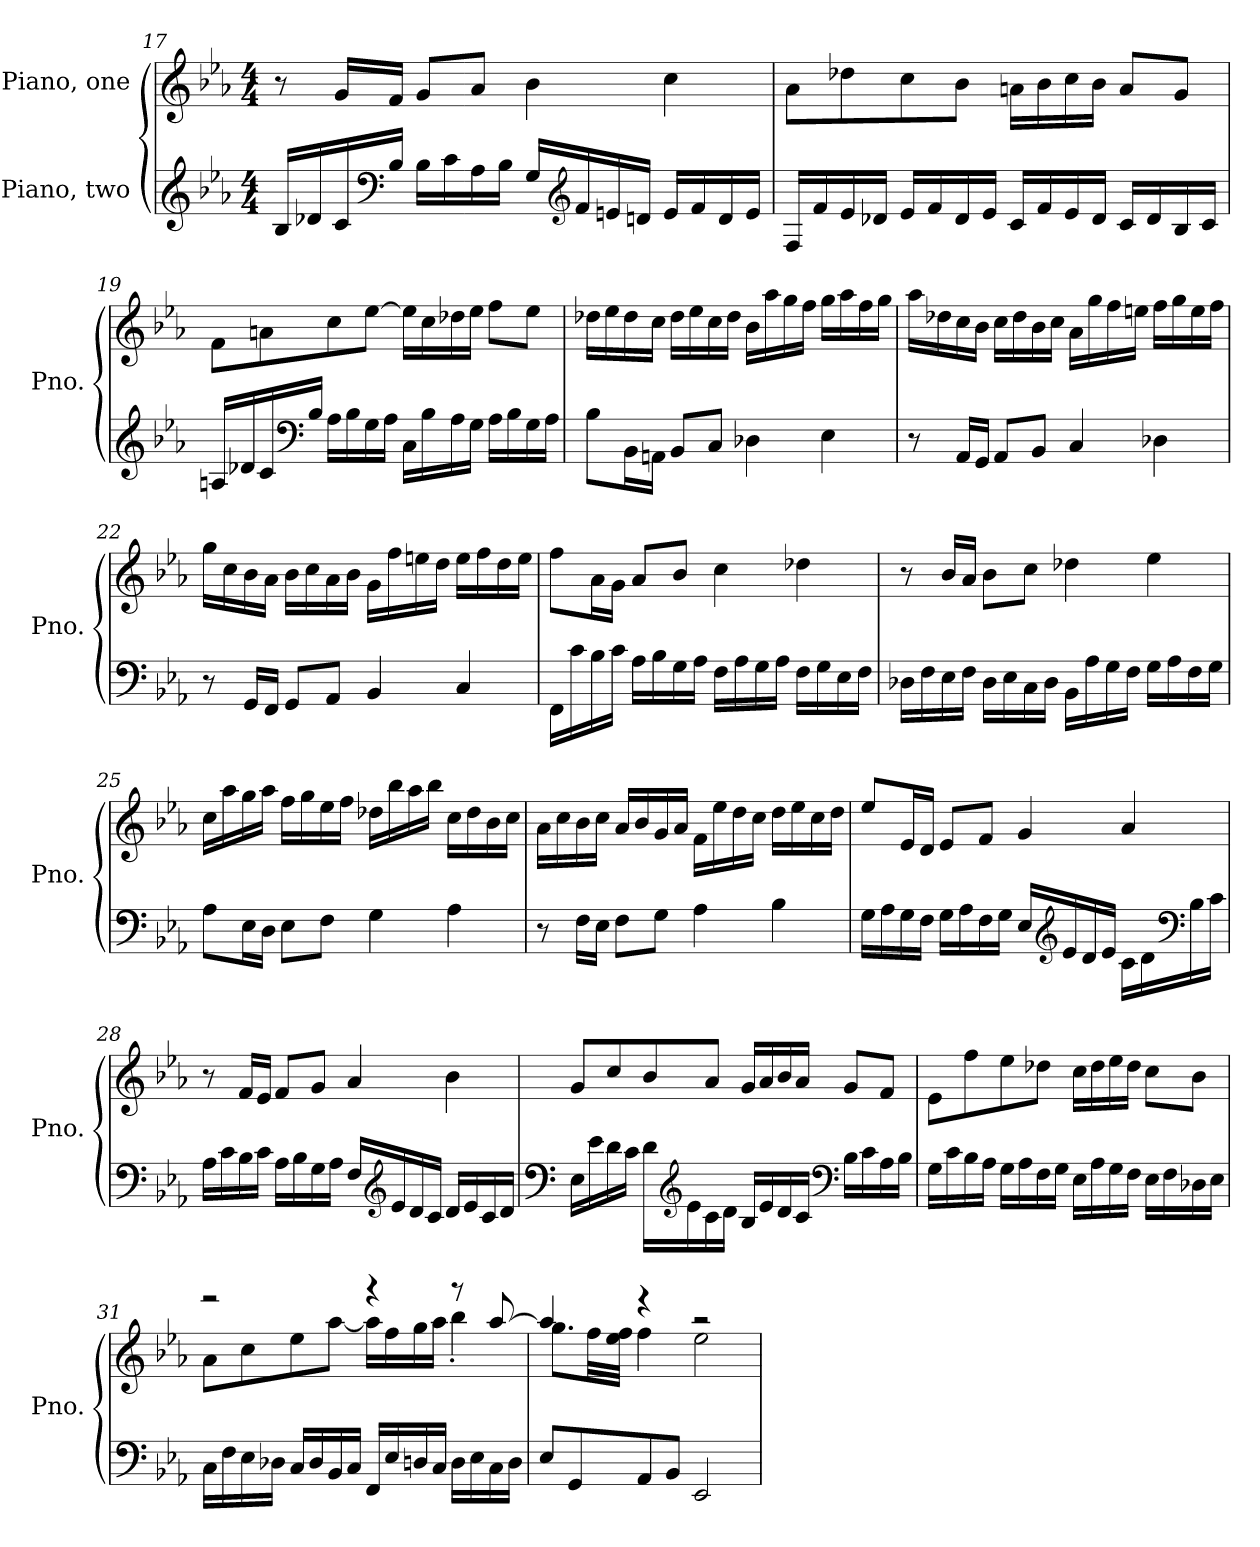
**kern	**kern
*part2	*part1
*staff2	*staff1
*I"Piano, two	*I"Piano, one
*I'Pno.	*I'Pno.
!!LO:LB:g=z
*clefG2	*clefG2
*k[b-e-a-]	*k[b-e-a-]
*M4/4	*M4/4
=17	=17
16B-/LL	8r
16d-X/	.
16c/	16g/LL
*clefF4	*
16B-/JJ	16f/JJ
16B-\LL	8g/L
16c\	.
16A-\	8a-/J
16B-\JJ	.
16G/LL	4b-\
*clefG2	*
16f/	.
16en/	.
16dn/JJ	.
16e/LL	4cc\
16f/	.
16d/	.
16e/JJ	.
=18	=18
16F/LL	8a-\L
16f/	.
16e-/	8dd-X\
16d-X/JJ	.
16e-/LL	8cc\
16f/	.
16d-/	8b-\J
16e-/JJ	.
16c/LL	16an\LL
16f/	16b-\
16e-/	16cc\
16d-/JJ	16b-\JJ
16c/LL	8a/L
16d-/	.
16B-/	8g/J
16c/JJ	.
!!LO:LB:g=z
=19	=19
16An/LL	8f\L
16d-X/	.
16c/	8an\
*clefF4	*
16B-/JJ	.
16A\LL	8cc\
16B-\	.
16G\	[8ee-\J
16A\JJ	.
16C\LL	16ee-\LL]
16B-\	16cc\
16A\	16dd-X\
16G\JJ	16ee-\JJ
16A\LL	8ff\L
16B-\	.
16G\	8ee-\J
16A\JJ	.
=20	=20
8B-\L	16dd-X\LL
.	16ee-\
16BB-\L	16dd-\
16AAn\JJ	16cc\JJ
8BB-/L	16dd-\LL
.	16ee-\
8C/J	16cc\
.	16dd-\JJ
4D-X\	16b-\LL
.	16aa-\
.	16gg\
.	16ff\JJ
4E-\	16gg\LL
.	16aa-\
.	16ff\
.	16gg\JJ
!!LO:LB:g=z
=21	=21
8r	16aa-\LL
.	16dd-X\
16AA-/LL	16cc\
16GG/JJ	16b-\JJ
8AA-/L	16cc\LL
.	16dd-\
8BB-/J	16b-\
.	16cc\JJ
4C/	16a-\LL
.	16gg\
.	16ff\
.	16een\JJ
4D-X\	16ff\LL
.	16gg\
.	16ee\
.	16ff\JJ
=22	=22
8r	16gg\LL
.	16cc\
16GG/LL	16b-\
16FF/JJ	16a-\JJ
8GG/L	16b-\LL
.	16cc\
8AA-/J	16a-\
.	16b-\JJ
4BB-/	16g\LL
.	16ff\
.	16een\
.	16dd\JJ
4C/	16ee\LL
.	16ff\
.	16dd\
.	16ee\JJ
!!LO:LB:g=z
=23	=23
16FF\LL	8ff\L
16c\	.
16B-\	16a-\L
16c\JJ	16g\JJ
16A-\LL	8a-/L
16B-\	.
16G\	8b-/J
16A-\JJ	.
16F\LL	4cc\
16A-\	.
16G\	.
16A-\JJ	.
16F\LL	4dd-X\
16G\	.
16E-\	.
16F\JJ	.
=24	=24
16D-X\LL	8r
16F\	.
16E-\	16b-/LL
16F\JJ	16a-/JJ
16D-\LL	8b-\L
16E-\	.
16C\	8cc\J
16D-\JJ	.
16BB-\LL	4dd-X\
16A-\	.
16G\	.
16F\JJ	.
16G\LL	4ee-\
16A-\	.
16F\	.
16G\JJ	.
!!LO:PB:g=z
=25	=25
8A-\L	16cc\LL
.	16aa-\
16E-\L	16gg\
16D\JJ	16aa-\JJ
8E-\L	16ff\LL
.	16gg\
8F\J	16ee-\
.	16ff\JJ
4G\	16dd-X\LL
.	16bb-\
.	16aa-\
.	16bb-\JJ
4A-\	16cc\LL
.	16dd-\
.	16b-\
.	16cc\JJ
=26	=26
8r	16a-\LL
.	16cc\
16F\LL	16b-\
16E-\JJ	16cc\JJ
8F\L	16a-/LL
.	16b-/
8G\J	16g/
.	16a-/JJ
4A-\	16f\LL
.	16ee-\
.	16dd\
.	16cc\JJ
4B-\	16dd\LL
.	16ee-\
.	16cc\
.	16dd\JJ
!!LO:LB:g=z
=27	=27
16G\LL	8ee-/L
16A-\	.
16G\	16e-/L
16F\JJ	16d/JJ
16G\LL	8e-/L
16A-\	.
16F\	8f/J
16G\JJ	.
16E-/LL	4g/
*clefG2	*
16e-/	.
16d/	.
16e-/JJ	.
16c\LL	4a-/
16d\	.
*clefF4	*
16B-\	.
16c\JJ	.
=28	=28
16A-\LL	8r
16c\	.
16B-\	16f/LL
16c\JJ	16e-/JJ
16A-\LL	8f/L
16B-\	.
16G\	8g/J
16A-\JJ	.
16F/LL	4a-/
*clefG2	*
16e-/	.
16d/	.
16c/JJ	.
16d/LL	4b-\
16e-/	.
16c/	.
16d/JJ	.
!!LO:LB:g=z
=29	=29
*clefF4	*
16E-\LL	8g/L
16e-\	.
16d\	8cc/
16c\JJ	.
16d\LL	8b-/
*clefG2	*
16e-\	.
16c\	8a-/J
16d\JJ	.
16B-/LL	16g/LL
16e-/	16a-/
16d/	16b-/
16c/JJ	16a-/JJ
*clefF4	*
16B-\LL	8g/L
16c\	.
16A-\	8f/J
16B-\JJ	.
=30	=30
16G\LL	8e-\L
16c\	.
16B-\	8ff\
16A-\JJ	.
16G\LL	8ee-\
16A-\	.
16F\	8dd-X\J
16G\JJ	.
16E-\LL	16cc\LL
16A-\	16dd-\
16G\	16ee-\
16F\JJ	16dd-\JJ
16E-\LL	8cc\L
16F\	.
16D-X\	8b-\J
16E-\JJ	.
!!LO:LB:g=z
=31	=31
*	*^
16C\LL	2r	8a-\L
16F\	.	.
16E-\	.	8cc\
16D-X\JJ	.	.
16C/LL	.	8ee-\
16D-/	.	.
16BB-/	.	[8aa-\J
16C/JJ	.	.
16FF/LL	4r	16aa-\LL]
16E-/	.	16ff\
16Dn/	.	16gg\
16C/JJ	.	16aa-\JJ
16D\LL	8r	4bb-'\
16E-\	.	.
16C\	[8aa-/	.
16D\JJ	.	.
=32	=32	=32
8E-/L	4aa-/]	8.gg\L
8GG/	.	.
.	.	32ff\LL
.	.	32ee-\ 32ff\JJJ
8AA-/	4r	4ff\
8BB-/J	.	.
2EE-/	2r	2ee-\
*	*v	*v
=	=
*-	*-
